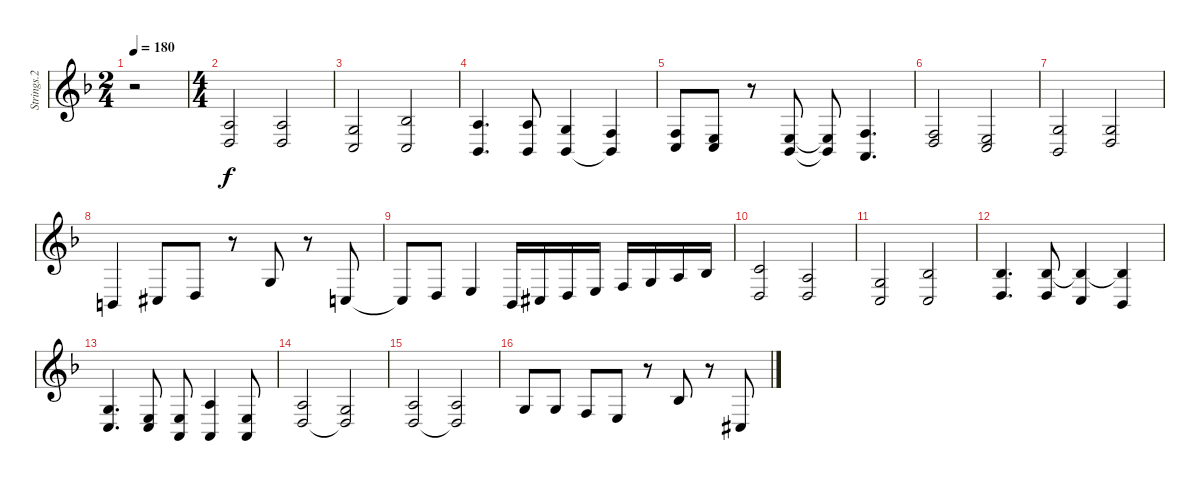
\track ("Strings.2" "Strings.2") {instrument synthstrings1}
\staff {score}
\tuning (E4 B3 G3 D3 A2 E2) {hide}
\ts (2 4)
\tempo 180
\clef g2
\ks f
r.2{dy f} |
\ts (4 4)
(2.3 0.4).2 (2.3 0.4).2 |
(0.3 3.5).2 (3.3 3.5).2 |
(2.3 1.5).4{d} (2.3 1.5).8 (0.3 1.5).4 (3.4 1.5{t}).4 |
(3.4 3.5).8 (2.4 3.5).8 r.8 (2.4 1.5).8 (2.4{t} 1.5{t}).8 (3.4 0.5).4{d} |
(3.4 5.5).2 (2.4 3.5).2 |
(0.3 1.5).2 (0.3 0.4).2 |
2.5.4 4.5{acc #}.8 0.4.8 r.8 0.3.8 r.8 3.5.8 |
3.5{t}.8 0.4.8 2.4.4 1.5.16 4.5{acc #}.16 0.4.16 2.4.16 3.4.16 0.3.16 2.3.16 3.3.16 |
(1.2 0.4).2 (2.3 0.4).2 |
(0.3 3.5).2 (3.3 3.5).2 |
(3.3 0.4).4{d} (3.3 0.4).8 (3.3{t} 3.5).4 (3.3{t} 1.5).4 |
(0.3 3.5).4{d} (2.4 3.5).8 (2.4 0.5).8 (2.3 0.5).4 (2.4 0.5).8 |
(2.3 0.4).2 (0.3 0.4{t}).2 |
(2.3 0.4).2 (2.3 0.4{t}).2 |
0.3.8 0.3.8 3.4.8 2.4.8 r.8 3.3.8 r.8 4.5{acc #}.8
